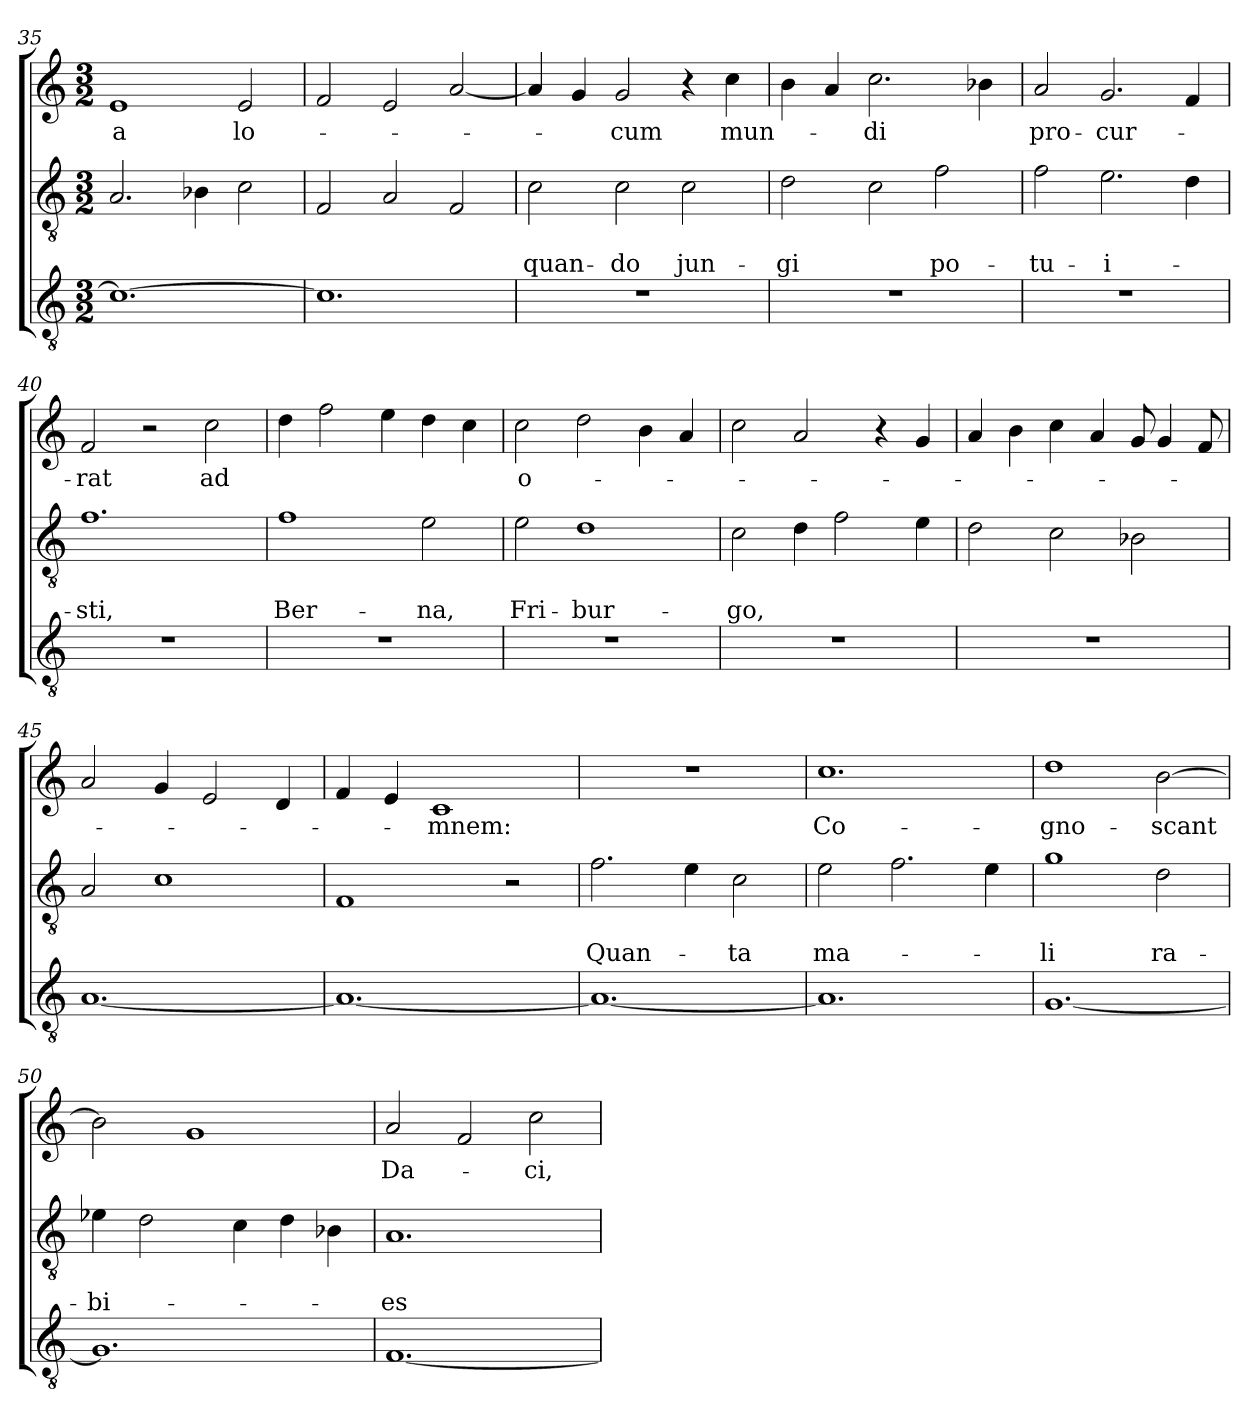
**kern	**kern	**text	**text	**kern	**text
*part3	*part2	*part2	*part2	*part1	*part1
*staff3	*staff2	*staff2	*staff2	*staff1	*staff1
*clefGv2	*clefGv2	*	*	*clefG2	*
*k[]	*k[]	*	*	*k[]	*
*C:	*C:	*	*	*C:	*
*M3/2	*M3/2	*	*	*M3/2	*
=35	=35	=35	=35	=35	=35
!	!	!	!	!	!LO:LY:b
1.c_	2.A/	.	.	1e	-a
.	4B-\	.	.	.	.
!	!	!	!	!	!LO:LY:b
.	2c\	.	.	2e/	lo-
=36	=36	=36	=36	=36	=36
1.c]	2F/	.	.	2f/	.
.	2A/	.	.	2e/	.
.	2F/	.	.	[2a/	.
=37	=37	=37	=37	=37	=37
!	!	!	!LO:LY:b	!	!
1.r	2c\	.	quan-	4a/]	.
.	.	.	.	4g/	.
!	!	!	!LO:LY:b	!	!LO:LY:b
.	2c\	.	-do	2g/	-cum
!	!	!	!LO:LY:b	!	!
.	2c\	.	jun-	4r	.
!	!	!	!	!	!LO:LY:b
.	.	.	.	4cc\	mun-
=38	=38	=38	=38	=38	=38
!	!	!	!LO:LY:b	!	!
1.r	2d\	.	-gi	4b\	.
.	.	.	.	4a/	.
!	!	!	!	!	!LO:LY:b
.	2c\	.	.	2.cc\	-di
!	!	!	!LO:LY:b	!	!
.	2f\	.	po-	.	.
.	.	.	.	4b-\	.
!!LO:LB:g=z
=39	=39	=39	=39	=39	=39
!	!	!	!LO:LY:b	!	!LO:LY:b
1.r	2f\	.	-tu-	2a/	pro-
!	!	!	!LO:LY:b	!	!LO:LY:b
.	2.e\	.	-i-	2.g/	-cur-
.	4d\	.	.	4f/	.
=40	=40	=40	=40	=40	=40
!	!	!	!LO:LY:b	!	!LO:LY:b
1.r	1.f	.	-sti,	2f/	-rat
.	.	.	.	2r	.
!	!	!	!	!	!LO:LY:b
.	.	.	.	2cc\	ad
=41	=41	=41	=41	=41	=41
!	!	!	!LO:LY:b	!	!
1.r	1f	.	Ber-	4dd\	.
.	.	.	.	2ff\	.
.	.	.	.	4ee\	.
!	!	!	!LO:LY:b	!	!
.	2e\	.	-na,	4dd\	.
.	.	.	.	4cc\	.
=42	=42	=42	=42	=42	=42
!	!	!	!LO:LY:b	!	!LO:LY:b
1.r	2e\	.	Fri-	2cc\	o-
!	!	!	!LO:LY:b	!	!
.	1d	.	-bur-	2dd\	.
.	.	.	.	4b\	.
.	.	.	.	4a/	.
=43	=43	=43	=43	=43	=43
!	!	!	!LO:LY:b	!	!
1.r	2c\	.	-go,	2cc\	.
.	4d\	.	.	2a/	.
.	2f\	.	.	.	.
.	.	.	.	4r	.
.	4e\	.	.	4g/	.
=44	=44	=44	=44	=44	=44
1.r	2d\	.	.	4a/	.
.	.	.	.	4b\	.
.	2c\	.	.	4cc\	.
.	.	.	.	4a/	.
.	2B-X\	.	.	8g/	.
.	.	.	.	4g/	.
.	.	.	.	8f/	.
!!LO:LB:g=z
=45	=45	=45	=45	=45	=45
[1.A	2A/	.	.	2a/	.
.	1c	.	.	4g/	.
.	.	.	.	2e/	.
.	.	.	.	4d/	.
=46	=46	=46	=46	=46	=46
1.A_	1F	.	.	4f/	.
.	.	.	.	4e/	.
!	!	!	!	!	!LO:LY:b
.	.	.	.	1c	-mnem:
.	2r	.	.	.	.
=47	=47	=47	=47	=47	=47
!	!	!	!LO:LY:b	!	!
1.A_	2.f\	.	Quan-	1.r	.
.	4e\	.	.	.	.
!	!	!	!LO:LY:b	!	!
.	2c\	.	-ta	.	.
=48	=48	=48	=48	=48	=48
!	!	!	!LO:LY:b	!	!LO:LY:b
1.A]	2e\	.	ma-	1.cc	Co-
.	2.f\	.	.	.	.
.	4e\	.	.	.	.
=49	=49	=49	=49	=49	=49
!	!	!	!LO:LY:b	!	!LO:LY:b
[1.G	1g	.	-li	1dd	-gno-
!	!	!	!LO:LY:b	!	!LO:LY:b
.	2d\	.	ra-	[2b\	-scant
=50	=50	=50	=50	=50	=50
!	!	!	!LO:LY:b	!	!
1.G]	4e-\	.	-bi-	2b\]	.
.	2d\	.	.	.	.
.	.	.	.	1g	.
.	4c\	.	.	.	.
.	4d\	.	.	.	.
.	4B-X\	.	.	.	.
=51	=51	=51	=51	=51	=51
!	!	!	!LO:LY:b	!	!LO:LY:b
[1.F	1.A	.	-es	2a/	Da-
.	.	.	.	2f/	.
!	!	!	!	!	!LO:LY:b
.	.	.	.	2cc\	-ci,
=	=	=	=	=	=
*-	*-	*-	*-	*-	*-
